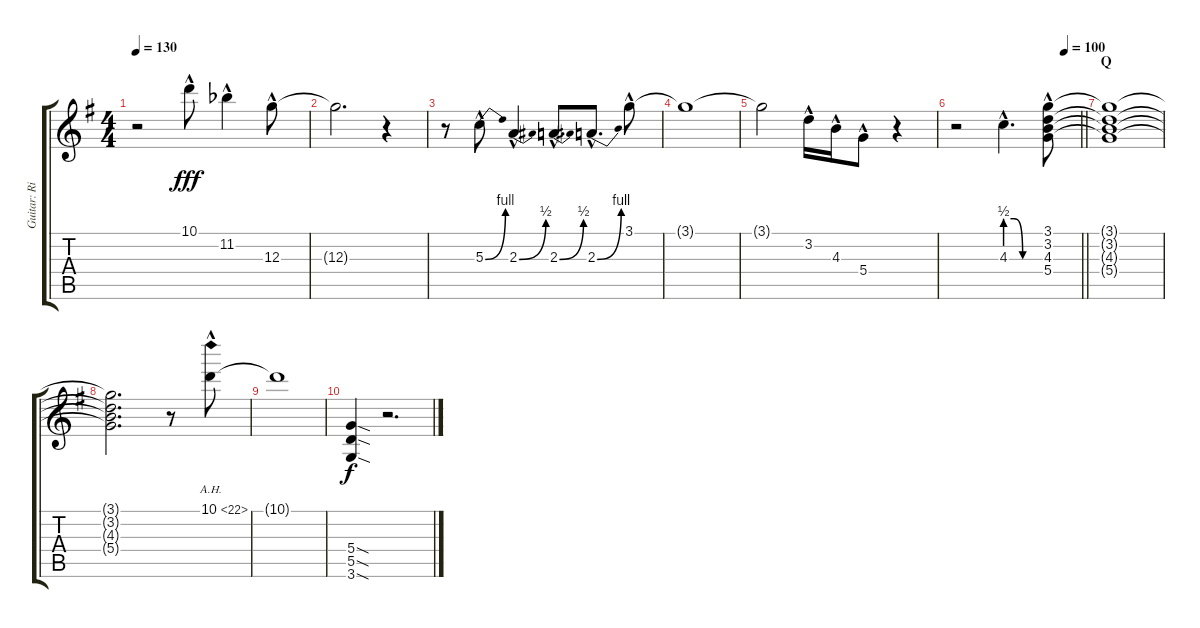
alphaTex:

\track ("Guitar: Ritchie" "Guitar: Ri") {instrument overdrivenguitar}
\staff {score tabs}
\tuning (E4 B3 G3 D3 A2 E2) {hide}
\ts (4 4)
\tempo 130
\clef g2
\ks g
r.2{dy fff} 10.1{hac}.8 11.2{hac acc b}.4 12.3{hac}.8 |
12.3{t}.2{d} r.4 |
r.8 5.3{be (bend 0 0 60 4) hac}.8 2.3{be (bend 0 0 60 2) hac}.4 2.3{be (bend 0 0 60 2) hac}.8{d} 2.3{be (bend 0 0 60 4) hac}.8{d} 3.1{hac}.8 |
3.1{t}.1 |
3.1{t}.2 3.2{hac}.16 4.3{hac}.16 5.4{hac}.8 r.4 |
\tempo (100 0.875)
\barLineRight lightlight
r.2 4.3{be (custom 0 2 15 2 30 0 60 0) hac}.4{d} (3.1{hac} 3.2{hac} 4.3{hac} 5.4{hac}).8 |
\section ("" "Q")
(3.1{t} 3.2{t} 4.3{t} 5.4{t}).1 |
(3.1{t} 3.2{t} 4.3{t} 5.4{t}).2{d} r.8 10.1{ah 12 hac}.8 |
10.1{t}.1 |
(5.4{sod} 5.5{sod} 3.6{sod}).4{dy f} r.2{d}
